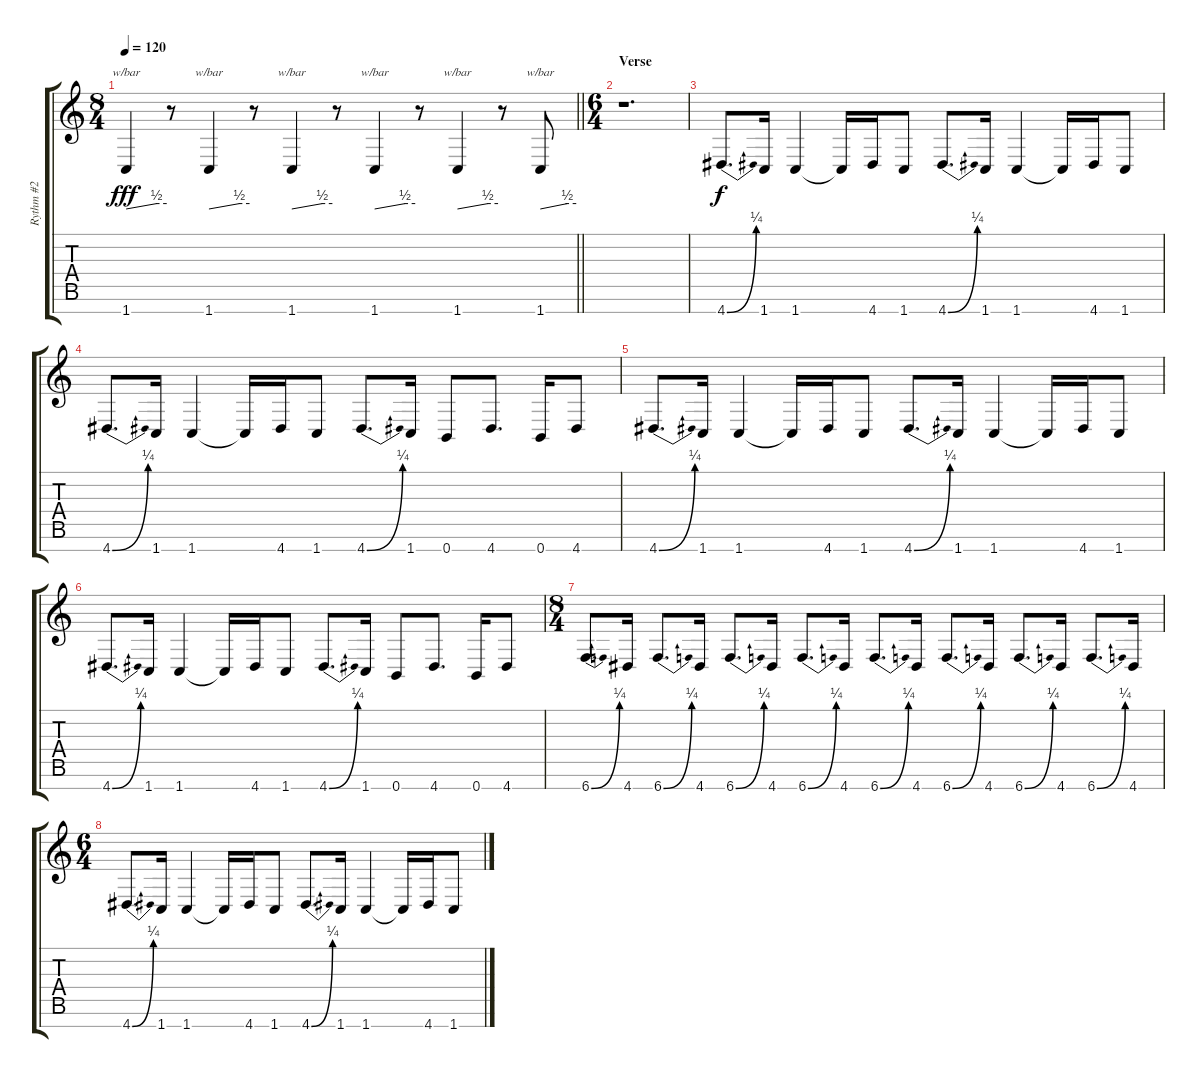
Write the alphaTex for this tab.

\track ("Rythm #2" "Rythm #2") {instrument distortionguitar}
\staff {score tabs}
\tuning (E4 B3 G3 D3 A2 E2 B1) {hide}
\ts (8 4)
\tempo 120
\clef g2
\barLineRight lightlight
\ks c
1.7.4{tbe (custom default 0 0 45 2 60 2) dy fff} r.8 1.7.4{tbe (custom default 0 0 45 2 60 2)} r.8 1.7.4{tbe (custom default 0 0 45 2 60 2)} r.8 1.7.4{tbe (custom default 0 0 45 2 60 2)} r.8 1.7.4{tbe (custom default 0 0 45 2 60 2)} r.8 1.7.8{tbe (custom default 0 0 45 2 60 2)} |
\ts (6 4)
\section ("" "Verse")
r.1{d} |
4.7{be (bend 0 0 60 1)}.8{d dy f} 1.7.16 1.7.4 1.7{t}.16 4.7.16 1.7.8 4.7{be (bend 0 0 60 1)}.8{d} 1.7.16 1.7.4 1.7{t}.16 4.7.16 1.7.8 |
4.7{be (bend 0 0 60 1)}.8{d} 1.7.16 1.7.4 1.7{t}.16 4.7.16 1.7.8 4.7{be (bend 0 0 60 1)}.8{d} 1.7.16 0.7.8 4.7.8{d} 0.7.16 4.7.8 |
4.7{be (bend 0 0 60 1)}.8{d} 1.7.16 1.7.4 1.7{t}.16 4.7.16 1.7.8 4.7{be (bend 0 0 60 1)}.8{d} 1.7.16 1.7.4 1.7{t}.16 4.7.16 1.7.8 |
4.7{be (bend 0 0 60 1)}.8{d} 1.7.16 1.7.4 1.7{t}.16 4.7.16 1.7.8 4.7{be (bend 0 0 60 1)}.8{d} 1.7.16 0.7.8 4.7.8{d} 0.7.16 4.7.8 |
\ts (8 4)
6.7{be (bend 0 0 60 1)}.8{d} 4.7.16 6.7{be (bend 0 0 60 1)}.8{d} 4.7.16 6.7{be (bend 0 0 60 1)}.8{d} 4.7.16 6.7{be (bend 0 0 60 1)}.8{d} 4.7.16 6.7{be (bend 0 0 60 1)}.8{d} 4.7.16 6.7{be (bend 0 0 60 1)}.8{d} 4.7.16 6.7{be (bend 0 0 60 1)}.8{d} 4.7.16 6.7{be (bend 0 0 60 1)}.8{d} 4.7.16 |
\ts (6 4)
4.7{be (bend 0 0 60 1)}.8{d} 1.7.16 1.7.4 1.7{t}.16 4.7.16 1.7.8 4.7{be (bend 0 0 60 1)}.8{d} 1.7.16 1.7.4 1.7{t}.16 4.7.16 1.7.8
